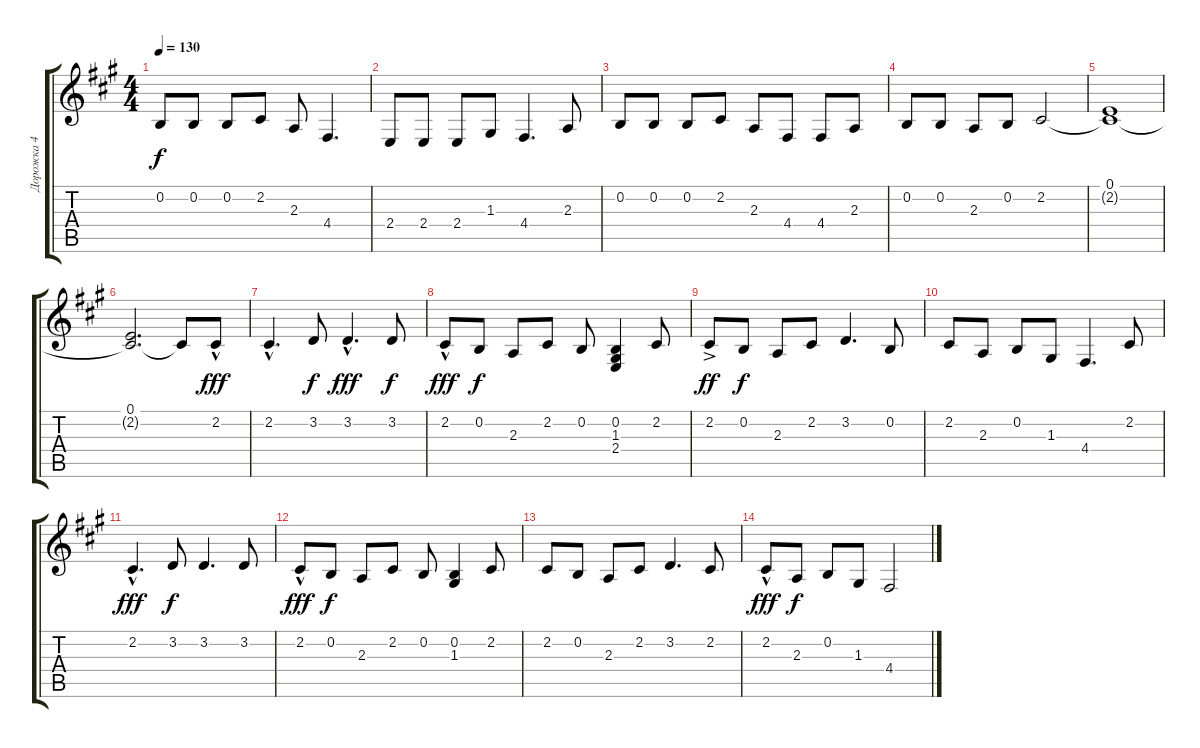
\track ("Дорожка 4" "Дорожка 4") {instrument choiraahs}
\staff {score tabs}
\tuning (E4 B3 G3 D3 A2 E2) {hide}
\ts (4 4)
\tempo 130
\clef g2
\ks f#minor
0.2.8{dy f} 0.2.8 0.2.8 2.2.8 2.3.8 4.4.4{d} |
2.4.8 2.4.8 2.4.8 1.3.8 4.4.4{d} 2.3.8 |
0.2.8 0.2.8 0.2.8 2.2.8 2.3.8 4.4.8 4.4.8 2.3.8 |
0.2.8 0.2.8 2.3.8 0.2.8 2.2.2 |
(0.1 2.2{t}).1 |
(0.1 2.2{t}).2{d} 2.2{t}.8 2.2{hac}.8{dy fff} |
2.2{hac}.4{d} 3.2.8{dy f} 3.2{hac}.4{d dy fff} 3.2.8{dy f} |
2.2{hac}.8{dy fff} 0.2.8{dy f} 2.3.8 2.2.8 0.2.8 (0.2 1.3 2.4).4 2.2.8 |
2.2{ac}.8{dy ff} 0.2.8{dy f} 2.3.8 2.2.8 3.2.4{d} 0.2.8 |
2.2.8 2.3.8 0.2.8 1.3.8 4.4.4{d} 2.2.8 |
2.2{hac}.4{d dy fff} 3.2.8{dy f} 3.2.4{d} 3.2.8 |
2.2{hac}.8{dy fff} 0.2.8{dy f} 2.3.8 2.2.8 0.2.8 (0.2 1.3).4 2.2.8 |
2.2.8 0.2.8 2.3.8 2.2.8 3.2.4{d} 2.2.8 |
2.2{hac}.8{dy fff} 2.3.8{dy f} 0.2.8 1.3.8 4.4.2
